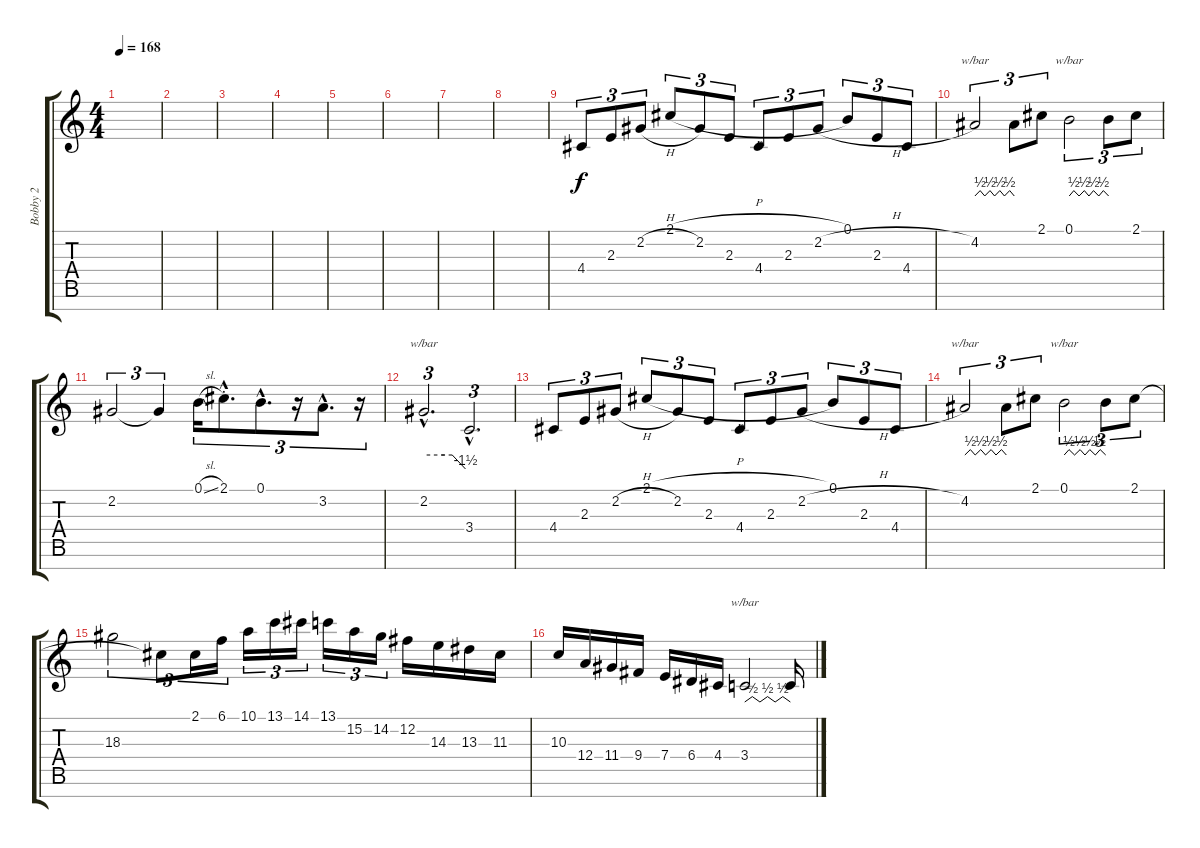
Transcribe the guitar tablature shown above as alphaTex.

\track ("Bobby 2" "Bobby 2") {instrument lead2sawtooth}
\staff {score tabs}
\tuning (B4 Gb4 D4 A3 E3 B2 Gb2) {hide}
\ts (4 4)
\tempo 168
\clef g2
\ks c
|
|
|
|
|
|
|
|
4.4.8{tu (3 2)} 2.3.8{tu (3 2)} 2.2{h}.8{tu (3 2)} 2.1{h}.8{tu (3 2)} 2.2.8{tu (3 2)} 2.3.8{tu (3 2)} 4.4.8{tu (3 2)} 2.3.8{tu (3 2)} 2.2{h}.8{tu (3 2)} 0.1.8{tu (3 2)} 2.3.8{tu (3 2)} 4.4.8{tu (3 2)} |
4.2.2{tu (3 2) tbe (custom default 0 0 8 2 15 0 23 2 30 0 38 2 45 0 53 2 60 0)} 4.2{t}.8{tu (3 2)} 2.1.8{tu (3 2)} 0.1.2{tu (3 2) tbe (custom default 0 0 7 2 15 0 23 2 30 0 37 2 45 0 52 2 60 0)} 0.1{t}.8{tu (3 2)} 2.1.8{tu (3 2)} |
2.2.2{tu (3 2)} 2.2{t}.4{tu (3 2)} 0.1{sl}.16{tu (3 2)} 2.1{hac st}.8{d tu (3 2)} 0.1{hac}.8{d tu (3 2)} r.16{tu (3 2)} 3.2{hac}.8{d tu (3 2)} r.16{tu (3 2)} |
2.2{hac}.2{d tu (3 2) tbe (custom default 0 0 30 0 41 0 60 -6)} 3.4{hac}.2{d tu (3 2)} |
4.4.8{tu (3 2)} 2.3.8{tu (3 2)} 2.2{h}.8{tu (3 2)} 2.1{h}.8{tu (3 2)} 2.2.8{tu (3 2)} 2.3.8{tu (3 2)} 4.4.8{tu (3 2)} 2.3.8{tu (3 2)} 2.2{h}.8{tu (3 2)} 0.1.8{tu (3 2)} 2.3.8{tu (3 2)} 4.4.8{tu (3 2)} |
4.2.2{tu (3 2) tbe (custom default 0 0 8 2 15 0 23 2 30 0 38 2 45 0 53 2 60 0)} 4.2{t}.8{tu (3 2)} 2.1.8{tu (3 2)} 0.1.2{tu (3 2) tbe (custom default 0 0 7 2 15 0 23 2 30 0 37 2 45 0 52 2 60 0)} 0.1{t}.8{tu (3 2)} 2.1.8{tu (3 2)} |
18.3.2{tu (3 2)} 2.1{t}.8{tu (3 2)} 2.1.16{tu (3 2)} 6.1.16{tu (3 2)} 10.1.16{tu (3 2)} 13.1.16{tu (3 2)} 14.1.16{tu (3 2)} 13.1.16{tu (3 2)} 15.2.16{tu (3 2)} 14.2.16{tu (3 2)} 12.2.16 14.3.16 13.3.16 11.3.16 |
10.3.16 12.4.16 11.4.16 9.4.16 7.4.16 6.4.16 4.4.16 3.4.2{tbe (custom default 0 0 10 2 20 0 30 2 40 0 50 2 60 0)} 3.4{t}.16
